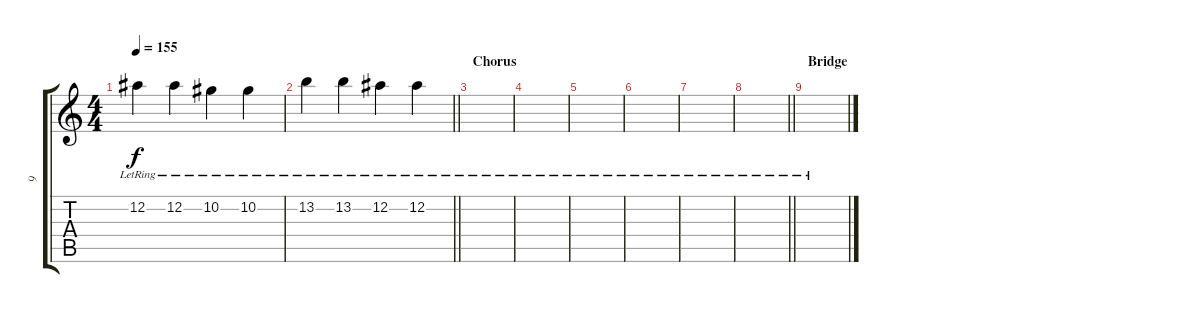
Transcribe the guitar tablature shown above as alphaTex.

\track ("9" "9") {instrument electricguitarclean}
\staff {score tabs}
\tuning (Eb4 Bb3 Gb3 Db3 Ab2 Db2) {hide}
\ts (4 4)
\tempo 155
\clef g2
\ks c
12.2{lr}.4{dy f} 12.2{lr}.4 10.2{lr}.4 10.2{lr}.4 |
\barLineRight lightlight
13.2{lr}.4 13.2{lr}.4 12.2{lr}.4 12.2{lr}.4 |
\section ("" "Chorus")
|
|
|
|
|
\barLineRight lightlight
|
\section ("" "Bridge")
